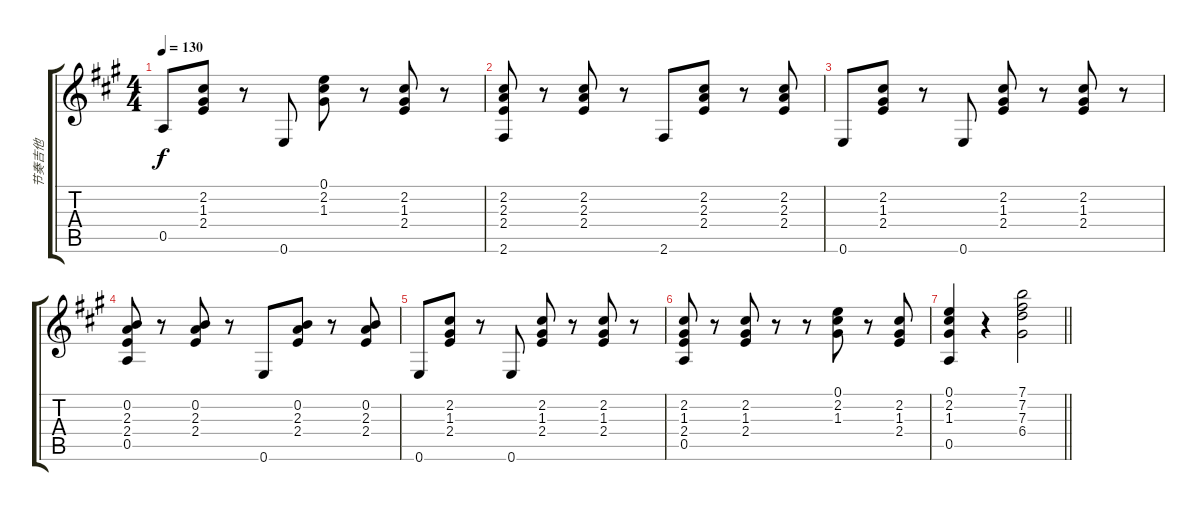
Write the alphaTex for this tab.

\track ("节奏吉他" "节奏吉他") {instrument acousticguitarnylon}
\staff {score tabs}
\tuning (E4 B3 G3 D3 A2 E2) {hide}
\ts (4 4)
\tempo 130
\clef g2
\ks a
0.5.8{dy f} (2.2 1.3 2.4).8 r.8 0.6.8 (0.1 2.2 1.3).8 r.8 (2.2 1.3 2.4).8 r.8 |
(2.2 2.3 2.4 2.6).8 r.8 (2.2 2.3 2.4).8 r.8 2.6.8 (2.2 2.3 2.4).8 r.8 (2.2 2.3 2.4).8 |
0.6.8 (2.2 1.3 2.4).8 r.8 0.6.8 (2.2 1.3 2.4).8 r.8 (2.2 1.3 2.4).8 r.8 |
(0.2 2.3 2.4 0.5).8 r.8 (0.2 2.3 2.4).8 r.8 0.6.8 (0.2 2.3 2.4).8 r.8 (0.2 2.3 2.4).8 |
0.6.8 (2.2 1.3 2.4).8 r.8 0.6.8 (2.2 1.3 2.4).8 r.8 (2.2 1.3 2.4).8 r.8 |
(2.2 1.3 2.4 0.5).8 r.8 (2.2 1.3 2.4).8 r.8 r.8 (0.1 2.2 1.3).8 r.8 (2.2 1.3 2.4).8 |
\barLineRight lightlight
(0.1 2.2 1.3 0.5).4 r.4 (7.1 7.2 7.3 6.4).2
